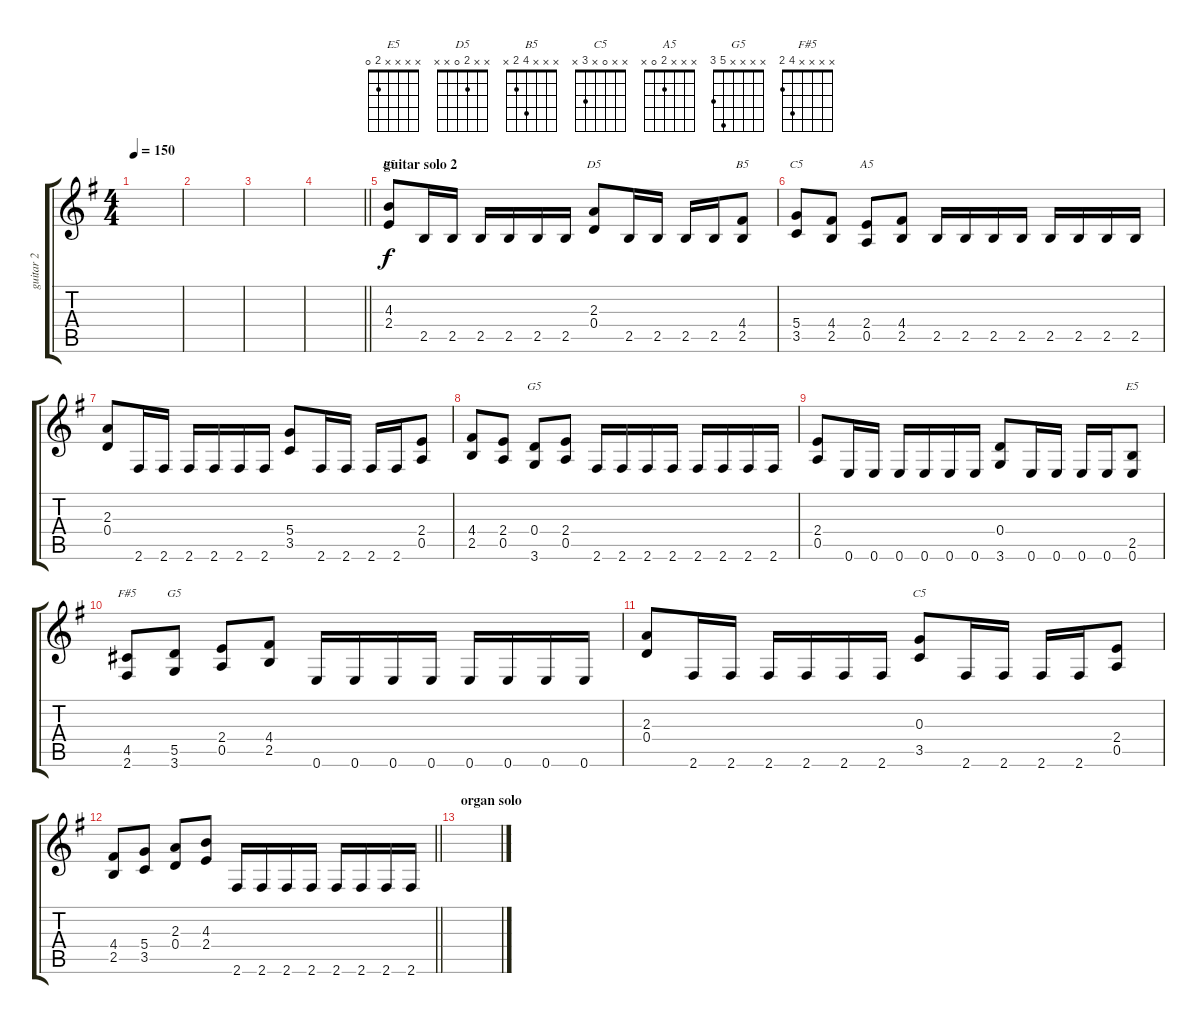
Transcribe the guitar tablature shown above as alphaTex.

\track ("guitar 2" "guitar 2") {instrument distortionguitar}
\staff {score tabs}
\tuning (E4 B3 G3 D3 A2 E2) {hide}
\chord ("E5" x x 4 2 x x)
\chord ("D5" x x 2 0 x x)
\chord ("B5" x x x 4 2 x)
\chord ("C5" x x x 5 3 x)
\chord ("A5" x x x 2 0 x)
\chord ("G5" x x x 0 x 3)
\chord ("E5" x x x x 2 0)
\chord ("F#5" x x x x 4 2)
\chord ("G5" x x x x 5 3)
\chord ("C5" x x 0 x 3 x)
\ts (4 4)
\tempo 150
\clef g2
\ks eminor
|
|
|
\barLineRight lightlight
|
\section ("" "guitar solo 2")
(4.3 2.4).8{ch "E5"} 2.5.16 2.5.16 2.5.16 2.5.16 2.5.16 2.5.16 (2.3 0.4).8{ch "D5"} 2.5.16 2.5.16 2.5.16 2.5.16 (4.4 2.5).8{ch "B5"} |
(5.4 3.5).8{ch "C5"} (4.4 2.5).8 (2.4 0.5).8{ch "A5"} (4.4 2.5).8 2.5.16 2.5.16 2.5.16 2.5.16 2.5.16 2.5.16 2.5.16 2.5.16 |
(2.3 0.4).8 2.6.16 2.6.16 2.6.16 2.6.16 2.6.16 2.6.16 (5.4 3.5).8 2.6.16 2.6.16 2.6.16 2.6.16 (2.4 0.5).8 |
(4.4 2.5).8 (2.4 0.5).8 (0.4 3.6).8{ch "G5"} (2.4 0.5).8 2.6.16 2.6.16 2.6.16 2.6.16 2.6.16 2.6.16 2.6.16 2.6.16 |
(2.4 0.5).8 0.6.16 0.6.16 0.6.16 0.6.16 0.6.16 0.6.16 (0.4 3.6).8 0.6.16 0.6.16 0.6.16 0.6.16 (2.5 0.6).8{ch "E5"} |
(4.5 2.6).8{ch "F#5"} (5.5 3.6).8{ch "G5"} (2.4 0.5).8 (4.4 2.5).8 0.6.16 0.6.16 0.6.16 0.6.16 0.6.16 0.6.16 0.6.16 0.6.16 |
(2.3 0.4).8 2.6.16 2.6.16 2.6.16 2.6.16 2.6.16 2.6.16 (0.3 3.5).8{ch "C5"} 2.6.16 2.6.16 2.6.16 2.6.16 (2.4 0.5).8 |
\barLineRight lightlight
(4.4 2.5).8 (5.4 3.5).8 (2.3 0.4).8 (4.3 2.4).8 2.6.16 2.6.16 2.6.16 2.6.16 2.6.16 2.6.16 2.6.16 2.6.16 |
\section ("" "organ solo")
